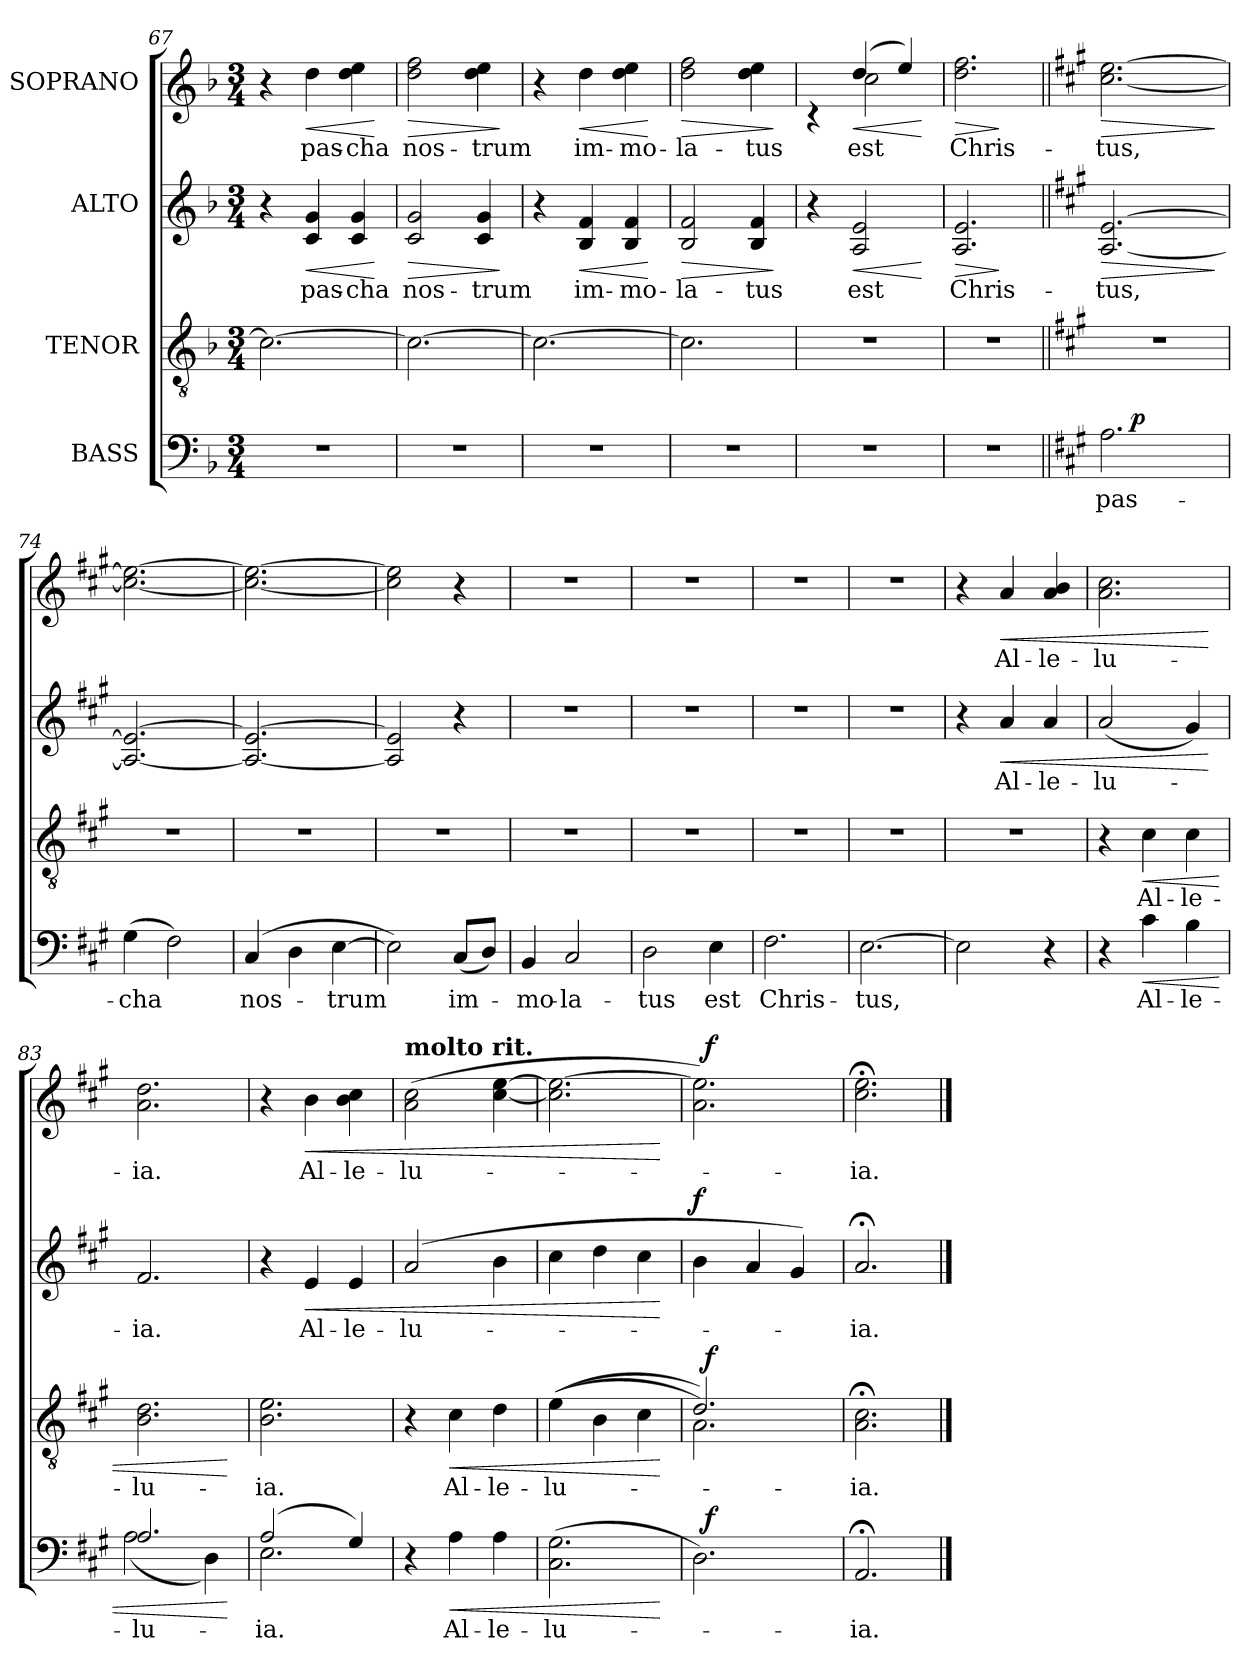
**kern	**text	**dynam	**kern	**text	**dynam	**kern	**text	**dynam	**kern	**text	**dynam
*part4	*part4	*part4	*part3	*part3	*part3	*part2	*part2	*part2	*part1	*part1	*part1
*staff4	*staff4	*staff4	*staff3	*staff3	*staff3	*staff2	*staff2	*staff2	*staff1	*staff1	*staff1
*I"BASS	*	*	*I"TENOR	*	*	*I"ALTO	*	*	*I"SOPRANO	*	*
*clefF4	*	*	*clefGv2	*	*	*clefG2	*	*	*clefG2	*	*
*k[b-]	*	*	*k[b-]	*	*	*k[b-]	*	*	*k[b-]	*	*
*F:	*	*	*F:	*	*	*F:	*	*	*F:	*	*
*M3/4	*	*	*M3/4	*	*	*M3/4	*	*	*M3/4	*	*
=67	=67	=67	=67	=67	=67	=67	=67	=67	=67	=67	=67
!LO:N:vis=1	!	!	!	!	!	!	!	!	!	!	!
2.r	.	.	2.c\_	.	.	4r	.	.	4r	.	.
!	!	!	!	!	!	!	!LO:LY:b	!LO:HP:b	!	!LO:LY:b	!LO:HP:b
.	.	.	.	.	.	4c/ 4g/	pas-	<	4dd\	pas-	<
!	!	!	!	!	!	!	!LO:LY:b:rj	!	!	!LO:LY:b	!
.	.	.	.	.	.	4c/ 4g/	-cha	.	4dd\ 4ee\	-cha	.
.	.	.	.	.	.	.	.	[	.	.	[
=68	=68	=68	=68	=68	=68	=68	=68	=68	=68	=68	=68
!LO:N:vis=1	!	!	!	!	!	!	!LO:LY:b	!LO:HP:b	!	!LO:LY:b	!LO:HP:b
2.r	.	.	2.c\_	.	.	2c/ 2g/	nos-	>	2dd\ 2ff\	nos-	>
!	!	!	!	!	!	!	!LO:LY:b	!	!	!LO:LY:b	!
.	.	.	.	.	.	4c/ 4g/	-trum	.	4dd\ 4ee\	-trum	.
.	.	.	.	.	.	.	.	]	.	.	]
=69	=69	=69	=69	=69	=69	=69	=69	=69	=69	=69	=69
!LO:N:vis=1	!	!	!	!	!	!	!	!	!	!	!
2.r	.	.	2.c\_	.	.	4r	.	.	4r	.	.
!	!	!	!	!	!	!	!LO:LY:b	!LO:HP:b	!	!LO:LY:b	!LO:HP:b
.	.	.	.	.	.	4B-/ 4f/	im-	<	4dd\	im-	<
!	!	!	!	!	!	!	!LO:LY:b	!	!	!LO:LY:b	!
.	.	.	.	.	.	4B-/ 4f/	-mo-	.	4dd\ 4ee\	-mo-	.
.	.	.	.	.	.	.	.	[	.	.	[
=70	=70	=70	=70	=70	=70	=70	=70	=70	=70	=70	=70
!LO:N:vis=1	!	!	!	!	!	!	!LO:LY:b	!LO:HP:b	!	!LO:LY:b	!LO:HP:b
2.r	.	.	2.c\]	.	.	2B-/ 2f/	-la-	>	2dd\ 2ff\	-la-	>
!	!	!	!	!	!	!	!LO:LY:b	!	!	!LO:LY:b	!
.	.	.	.	.	.	4B-/ 4f/	-tus	.	4dd\ 4ee\	-tus	.
.	.	.	.	.	.	.	.	]	.	.	]
=71	=71	=71	=71	=71	=71	=71	=71	=71	=71	=71	=71
!LO:N:vis=1	!	!	!LO:N:vis=1	!	!	!	!	!	!	!	!
*	*	*	*	*	*	*	*	*	*^	*	*
2.r	.	.	2.r	.	.	4r	.	.	4ryy	4rc	.	.
!	!	!	!	!	!	!	!LO:LY:b	!LO:HP:b	!	!	!LO:LY:b	!LO:HP:b
.	.	.	.	.	.	2A/ 2e/	est	<	(4dd/	2cc\	est	<
.	.	.	.	.	.	.	.	.	4ee/)	.	.	.
*	*	*	*	*	*	*	*	*	*v	*v	*	*
.	.	.	.	.	.	.	.	[	.	.	[
=72	=72	=72	=72	=72	=72	=72	=72	=72	=72	=72	=72
!LO:N:vis=1	!	!	!LO:N:vis=1	!	!	!	!LO:LY:b	!LO:HP:b	!	!LO:LY:b	!LO:HP:b
2.r	.	.	2.r	.	.	2.A/ 2.e/	Chris-	>	2.dd\ 2.ff\	Chris-	>
.	.	.	.	.	.	.	.	]	.	.	]
!!LO:LB:g=z
=73||	=73||	=73||	=73||	=73||	=73||	=73||	=73||	=73||	=73||	=73||	=73||
*k[f#c#g#]	*	*	*k[f#c#g#]	*	*	*k[f#c#g#]	*	*	*k[f#c#g#]	*	*
*A:	*	*	*A:	*	*	*A:	*	*	*A:	*	*
!	!LO:LY:b	!	!LO:N:vis=1	!	!	!	!LO:LY:b	!LO:HP:b	!	!LO:LY:b	!LO:HP:b
*^	*	*	*	*	*	*	*	*	*	*	*
2.A\	8ryy	pas-	.	2.r	.	.	[<2.A/ [>2.e/	-tus,	>	[<2.cc#i\ [>2.ee\	-tus,	>
!	!	!	!LO:DY:a	!	!	!	!	!	!	!	!	!
.	2ryy	.	p	.	.	.	.	.	.	.	.	.
.	8ryy	.	.	.	.	.	.	.	.	.	.	.
.	.	.	.	.	.	.	.	.	]	.	.	]
=74	=74	=74	=74	=74	=74	=74	=74	=74	=74	=74	=74	=74
!	!	!LO:LY:b	!	!LO:N:vis=1	!	!	!	!	!	!	!	!
*v	*v	*	*	*	*	*	*	*	*	*	*	*
(>4G#\	-cha	.	2.r	.	.	2.A/_ 2.e/_	.	.	2.cc#\_ 2.ee\_	.	.
2F#\)	.	.	.	.	.	.	.	.	.	.	.
=75	=75	=75	=75	=75	=75	=75	=75	=75	=75	=75	=75
!	!LO:LY:b	!	!LO:N:vis=1	!	!	!	!	!	!	!	!
(4C#/	nos-	.	2.r	.	.	2.A/_ 2.e/_	.	.	2.cc#\_ 2.ee\_	.	.
4D\	.	.	.	.	.	.	.	.	.	.	.
!	!LO:LY:b	!	!	!	!	!	!	!	!	!	!
[>4E\	-trum	.	.	.	.	.	.	.	.	.	.
=76	=76	=76	=76	=76	=76	=76	=76	=76	=76	=76	=76
!	!	!	!LO:N:vis=1	!	!	!	!	!	!	!	!
2E\])	.	.	2.r	.	.	2A/] 2e/]	.	.	2cc#\] 2ee\]	.	.
!	!LO:LY:b	!	!	!	!	!	!	!	!	!	!
(<8C#/L	im-	.	.	.	.	4r	.	.	4r	.	.
8D/J)	.	.	.	.	.	.	.	.	.	.	.
=77	=77	=77	=77	=77	=77	=77	=77	=77	=77	=77	=77
!	!LO:LY:b	!	!LO:N:vis=1	!	!	!LO:N:vis=1	!	!	!LO:N:vis=1	!	!
4BB/	-mo-	.	2.r	.	.	2.r	.	.	2.r	.	.
!	!LO:LY:b	!	!	!	!	!	!	!	!	!	!
2C#/	-la-	.	.	.	.	.	.	.	.	.	.
=78	=78	=78	=78	=78	=78	=78	=78	=78	=78	=78	=78
!	!LO:LY:b	!	!LO:N:vis=1	!	!	!LO:N:vis=1	!	!	!LO:N:vis=1	!	!
2D\	-tus	.	2.r	.	.	2.r	.	.	2.r	.	.
!	!LO:LY:b	!	!	!	!	!	!	!	!	!	!
4E\	est	.	.	.	.	.	.	.	.	.	.
=79	=79	=79	=79	=79	=79	=79	=79	=79	=79	=79	=79
!	!LO:LY:b	!	!LO:N:vis=1	!	!	!LO:N:vis=1	!	!	!LO:N:vis=1	!	!
2.F#\	Chris-	.	2.r	.	.	2.r	.	.	2.r	.	.
=80	=80	=80	=80	=80	=80	=80	=80	=80	=80	=80	=80
!	!LO:LY:b	!	!LO:N:vis=1	!	!	!LO:N:vis=1	!	!	!LO:N:vis=1	!	!
[<2.E\	-tus,	.	2.r	.	.	2.r	.	.	2.r	.	.
!!LO:LB:g=z
=81	=81	=81	=81	=81	=81	=81	=81	=81	=81	=81	=81
!	!	!	!LO:N:vis=1	!	!	!	!	!	!	!	!
2E\]	.	.	2.r	.	.	4r	.	.	4r	.	.
!	!	!	!	!	!	!	!LO:LY:b	!LO:HP:b	!	!LO:LY:b	!LO:HP:b
.	.	.	.	.	.	4a/	Al-	<	4a/	Al-	<
!	!	!	!	!	!	!	!LO:LY:b	!	!	!LO:LY:b	!
4r	.	.	.	.	.	4a/	-le-	.	4a/ 4b/	-le-	.
=82	=82	=82	=82	=82	=82	=82	=82	=82	=82	=82	=82
!	!	!	!	!	!	!	!LO:LY:b	!	!	!LO:LY:b	!
4r	.	.	4r	.	.	(<2a/	-lu-	.	2.a\ 2.cc#\	-lu-	.
!	!LO:LY:b	!LO:HP:b	!	!LO:LY:b	!LO:HP:b	!	!	!	!	!	!
4c#\	Al-	<	4c#\	Al-	<	.	.	.	.	.	.
!	!LO:LY:b	!	!	!LO:LY:b	!	!	!	!	!	!	!
4B\	-le-	.	4c#\	-le-	.	4g#/)	.	.	.	.	.
.	.	.	.	.	.	.	.	[	.	.	[
=83	=83	=83	=83	=83	=83	=83	=83	=83	=83	=83	=83
*^	*	*	*	*	*	*	*	*	*	*	*
!	!	!LO:LY:b	!	!	!LO:LY:b	!	!	!LO:LY:b	!	!	!LO:LY:b	!
2.A/	(<2A\	-lu-	.	2.B\ 2.d\	-lu-	.	2.f#/	-ia.	.	2.a\ 2.dd\	-ia.	.
.	4D\)	.	.	.	.	.	.	.	.	.	.	.
*v	*v	*	*	*	*	*	*	*	*	*	*	*
.	.	[	.	.	[	.	.	.	.	.	.
=84	=84	=84	=84	=84	=84	=84	=84	=84	=84	=84	=84
!	!LO:LY:b	!	!	!LO:LY:b	!	!	!	!	!	!	!
*^	*	*	*	*	*	*	*	*	*	*	*
(2A/	2.E\	-ia.	.	2.B\ 2.e\	-ia.	.	4r	.	.	4r	.	.
!	!	!	!	!	!	!	!	!LO:LY:b	!LO:HP:b	!	!LO:LY:b	!LO:HP:b
.	.	.	.	.	.	.	4e/	Al-	<	4b\	Al-	<
!	!	!	!	!	!	!	!	!LO:LY:b	!	!	!LO:LY:b	!
4G#/)	.	.	.	.	.	.	4e/	-le-	.	4b\ 4cc#\	-le-	.
*v	*v	*	*	*	*	*	*	*	*	*	*	*
=85	=85	=85	=85	=85	=85	=85	=85	=85	=85	=85	=85
!	!	!	!	!	!	!	!	!	!LO:TX:a:B:t=molto rit.	!	!
!	!	!	!	!	!	!	!LO:LY:b	!	!	!LO:LY:b	!
4r	.	.	4r	.	.	(2a/	-lu-	.	(>2a\ 2cc#\	-lu-	.
!	!LO:LY:b	!LO:HP:b	!	!LO:LY:b	!LO:HP:b	!	!	!	!	!	!
4A\	Al-	<	4c#\	Al-	<	.	.	.	.	.	.
!	!LO:LY:b	!	!	!LO:LY:b	!	!	!	!	!	!	!
4A\	-le-	.	4d\	-le-	.	4b\	.	.	[<4cc#\ [>4ee\	.	.
=86	=86	=86	=86	=86	=86	=86	=86	=86	=86	=86	=86
!	!LO:LY:b	!	!	!LO:LY:b	!	!	!	!	!	!	!
(>2.C#\ 2.G#\	-lu-	.	(>(<4e\	-lu-	.	4cc#\	.	.	2.cc#\] 2.ee\_	.	.
.	.	.	4B\	.	.	4dd\	.	.	.	.	.
.	.	.	4c#\	.	.	4cc#\	.	.	.	.	.
.	.	[	.	.	[	.	.	[	.	.	[
=87	=87	=87	=87	=87	=87	=87	=87	=87	=87	=87	=87
*	*	*	*^	*	*	*	*	*	*	*	*
!	!	!	!	!	!	!	!	!	!LO:DY:a	!	!	!
*^	*	*	*	*^	*	*	*	*	*	*^	*	*
2.D\)	32ryy	.	.	2.d/)	2.A\)	32ryy	.	.	4b\	.	f	2.a\ 2.ee\])	32ryy	.	.
!	!	!	!LO:DY:a	!	!	!	!	!LO:DY:a	!	!	!	!	!	!	!LO:DY:a
.	2ryy	.	f	.	.	2ryy	.	f	.	.	.	.	2ryy	.	f
.	.	.	.	.	.	.	.	.	4a/	.	.	.	.	.	.
.	.	.	.	.	.	.	.	.	4g#/)	.	.	.	.	.	.
.	8..ryy	.	.	.	.	8..ryy	.	.	.	.	.	.	8..ryy	.	.
=88	=88	=88	=88	=88	=88	=88	=88	=88	=88	=88	=88	=88	=88	=88	=88
!	!	!LO:LY:b	!	!	!	!	!LO:LY:b	!	!	!LO:LY:b	!	!	!	!LO:LY:b	!
*v	*v	*	*	*	*	*	*	*	*	*	*	*v	*v	*	*
*	*	*	*v	*v	*v	*	*	*	*	*	*	*	*
2.AA;/	-ia.	.	2.A\;< 2.c#\;<	-ia.	.	2.a;/	-ia.	.	2.cc#\;< 2.ee\;<	-ia.	.
==	==	==	==	==	==	==	==	==	==	==	==
*-	*-	*-	*-	*-	*-	*-	*-	*-	*-	*-	*-
